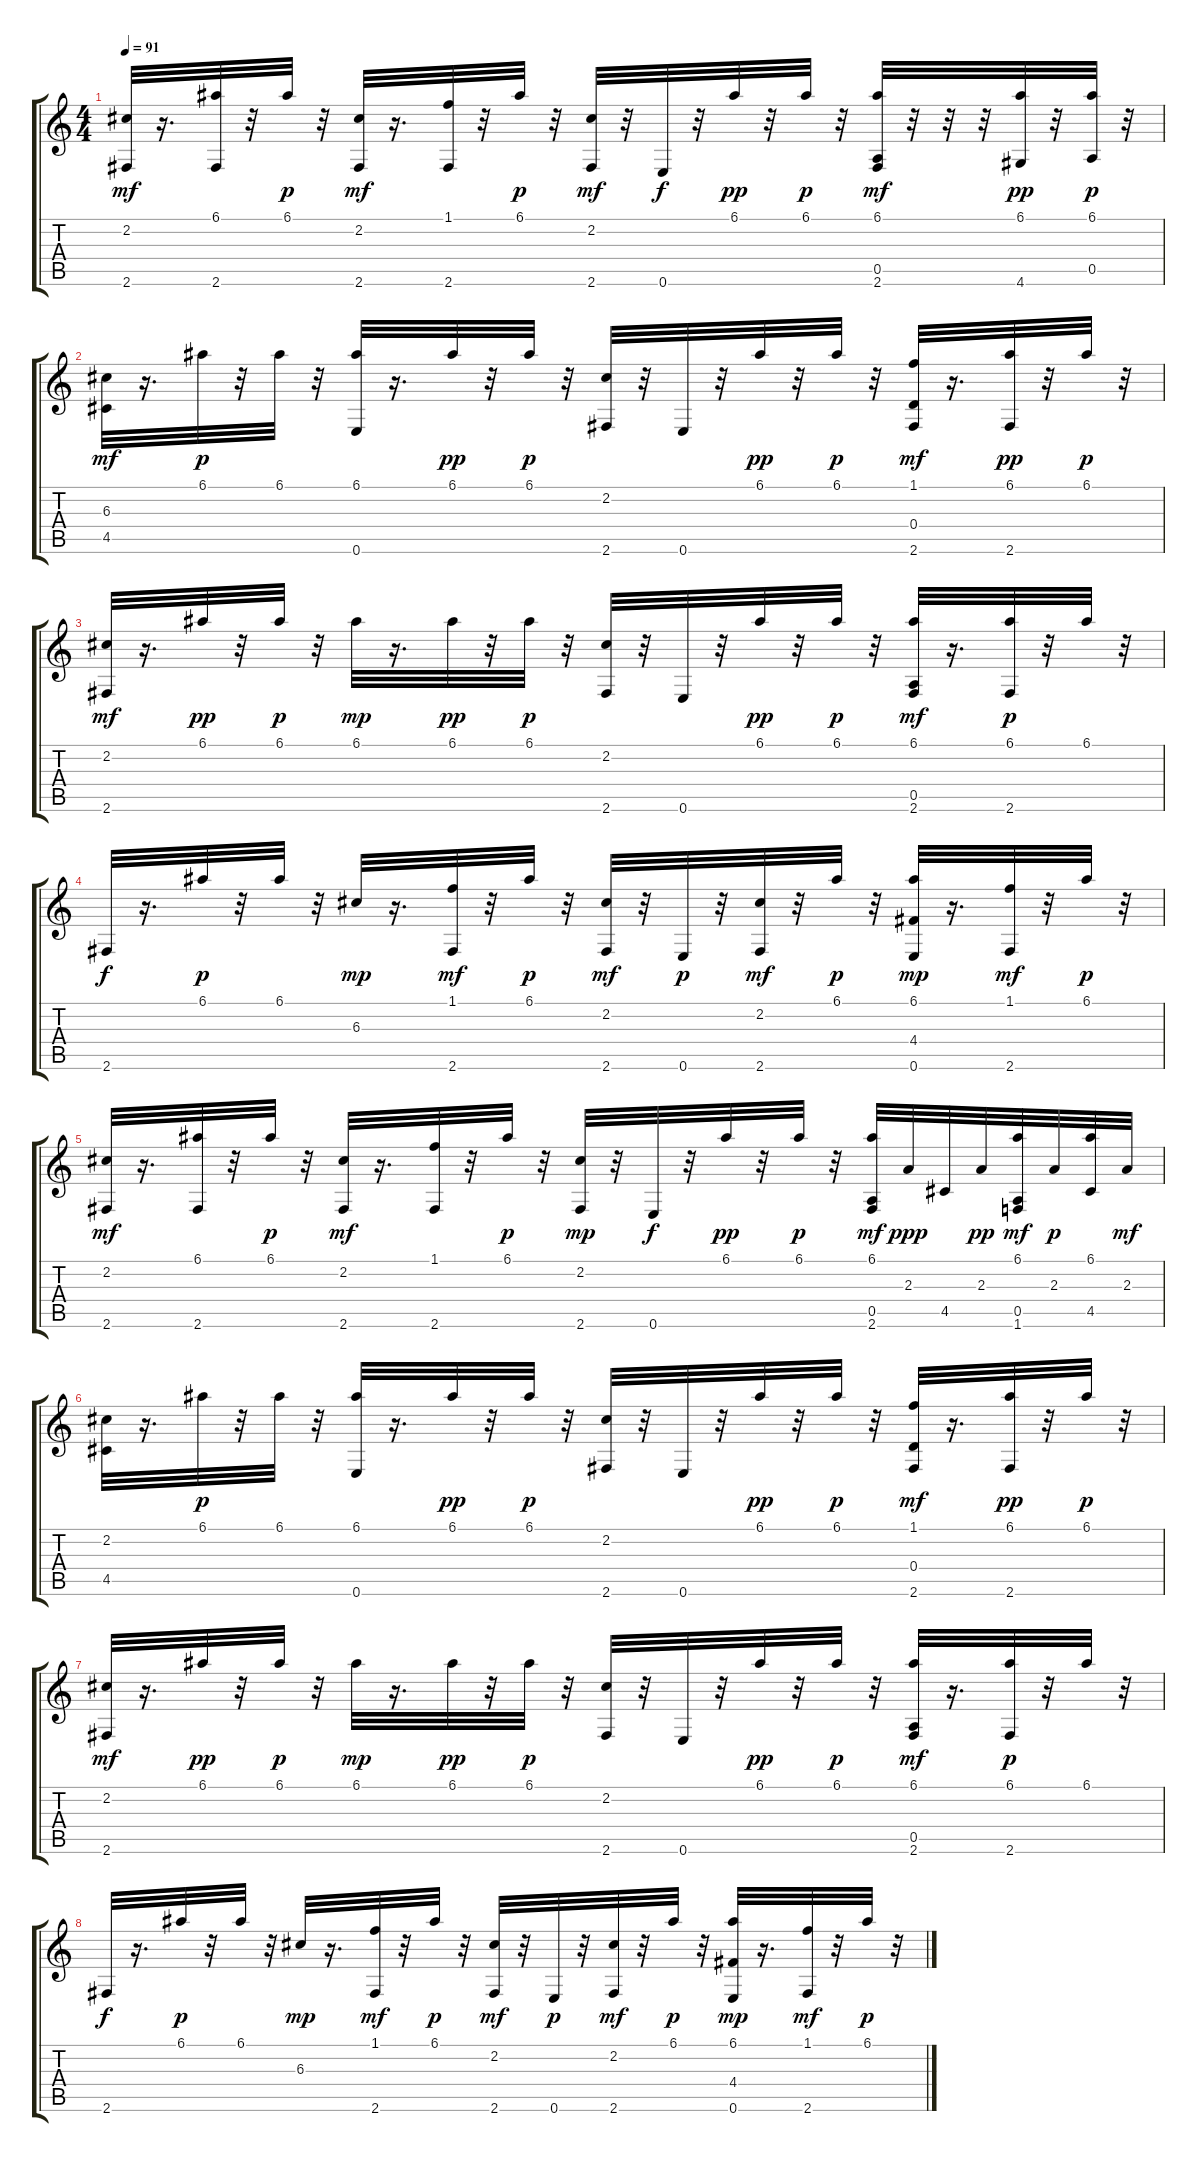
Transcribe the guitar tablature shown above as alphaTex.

\track "" {instrument acousticguitarsteel}
\staff {score tabs}
\tuning (E4 B3 G3 D3 A2 E2) {hide}
\ts (4 4)
\tempo 91
\clef g2
\ks c
(2.2 2.6).32{dy mf} r.16{d} (6.1 2.6).32 r.32 6.1.32{dy p} r.32 (2.2 2.6).32{dy mf} r.16{d} (1.1 2.6).32 r.32 6.1.32{dy p} r.32 (2.2 2.6).32{dy mf} r.32 0.6.32{dy f} r.32 6.1.32{dy pp} r.32 6.1.32{dy p} r.32 (6.1 0.5 2.6).32{dy mf} r.32 r.32 r.32 (6.1 4.6).32{dy pp} r.32 (6.1 0.5).32{dy p} r.32 |
(6.3 4.5).32{dy mf} r.16{d} 6.1.32{dy p} r.32 6.1.32 r.32 (6.1 0.6).32 r.16{d} 6.1.32{dy pp} r.32 6.1.32{dy p} r.32 (2.2 2.6).32 r.32 0.6.32 r.32 6.1.32{dy pp} r.32 6.1.32{dy p} r.32 (1.1 0.4 2.6).32{dy mf} r.16{d} (6.1 2.6).32{dy pp} r.32 6.1.32{dy p} r.32 |
(2.2 2.6).32{dy mf} r.16{d} 6.1.32{dy pp} r.32 6.1.32{dy p} r.32 6.1.32{dy mp} r.16{d} 6.1.32{dy pp} r.32 6.1.32{dy p} r.32 (2.2 2.6).32 r.32 0.6.32 r.32 6.1.32{dy pp} r.32 6.1.32{dy p} r.32 (6.1 0.5 2.6).32{dy mf} r.16{d} (6.1 2.6).32{dy p} r.32 6.1.32 r.32 |
2.6.32{dy f} r.16{d} 6.1.32{dy p} r.32 6.1.32 r.32 6.3.32{dy mp} r.16{d} (1.1 2.6).32{dy mf} r.32 6.1.32{dy p} r.32 (2.2 2.6).32{dy mf} r.32 0.6.32{dy p} r.32 (2.2 2.6).32{dy mf} r.32 6.1.32{dy p} r.32 (6.1 4.4 0.6).32{dy mp} r.16{d} (1.1 2.6).32{dy mf} r.32 6.1.32{dy p} r.32 |
(2.2 2.6).32{dy mf} r.16{d} (6.1 2.6).32 r.32 6.1.32{dy p} r.32 (2.2 2.6).32{dy mf} r.16{d} (1.1 2.6).32 r.32 6.1.32{dy p} r.32 (2.2 2.6).32{dy mp} r.32 0.6.32{dy f} r.32 6.1.32{dy pp} r.32 6.1.32{dy p} r.32 (6.1 0.5 2.6).32{dy mf} 2.3.32{dy ppp} 4.5.32 2.3.32{dy pp} (6.1 0.5 1.6).32{dy mf} 2.3.32{dy p} (6.1 4.5).32 2.3.32{dy mf} |
(2.2 4.5).32 r.16{d} 6.1.32{dy p} r.32 6.1.32 r.32 (6.1 0.6).32 r.16{d} 6.1.32{dy pp} r.32 6.1.32{dy p} r.32 (2.2 2.6).32 r.32 0.6.32 r.32 6.1.32{dy pp} r.32 6.1.32{dy p} r.32 (1.1 0.4 2.6).32{dy mf} r.16{d} (6.1 2.6).32{dy pp} r.32 6.1.32{dy p} r.32 |
(2.2 2.6).32{dy mf} r.16{d} 6.1.32{dy pp} r.32 6.1.32{dy p} r.32 6.1.32{dy mp} r.16{d} 6.1.32{dy pp} r.32 6.1.32{dy p} r.32 (2.2 2.6).32 r.32 0.6.32 r.32 6.1.32{dy pp} r.32 6.1.32{dy p} r.32 (6.1 0.5 2.6).32{dy mf} r.16{d} (6.1 2.6).32{dy p} r.32 6.1.32 r.32 |
2.6.32{dy f} r.16{d} 6.1.32{dy p} r.32 6.1.32 r.32 6.3.32{dy mp} r.16{d} (1.1 2.6).32{dy mf} r.32 6.1.32{dy p} r.32 (2.2 2.6).32{dy mf} r.32 0.6.32{dy p} r.32 (2.2 2.6).32{dy mf} r.32 6.1.32{dy p} r.32 (6.1 4.4 0.6).32{dy mp} r.16{d} (1.1 2.6).32{dy mf} r.32 6.1.32{dy p} r.32
